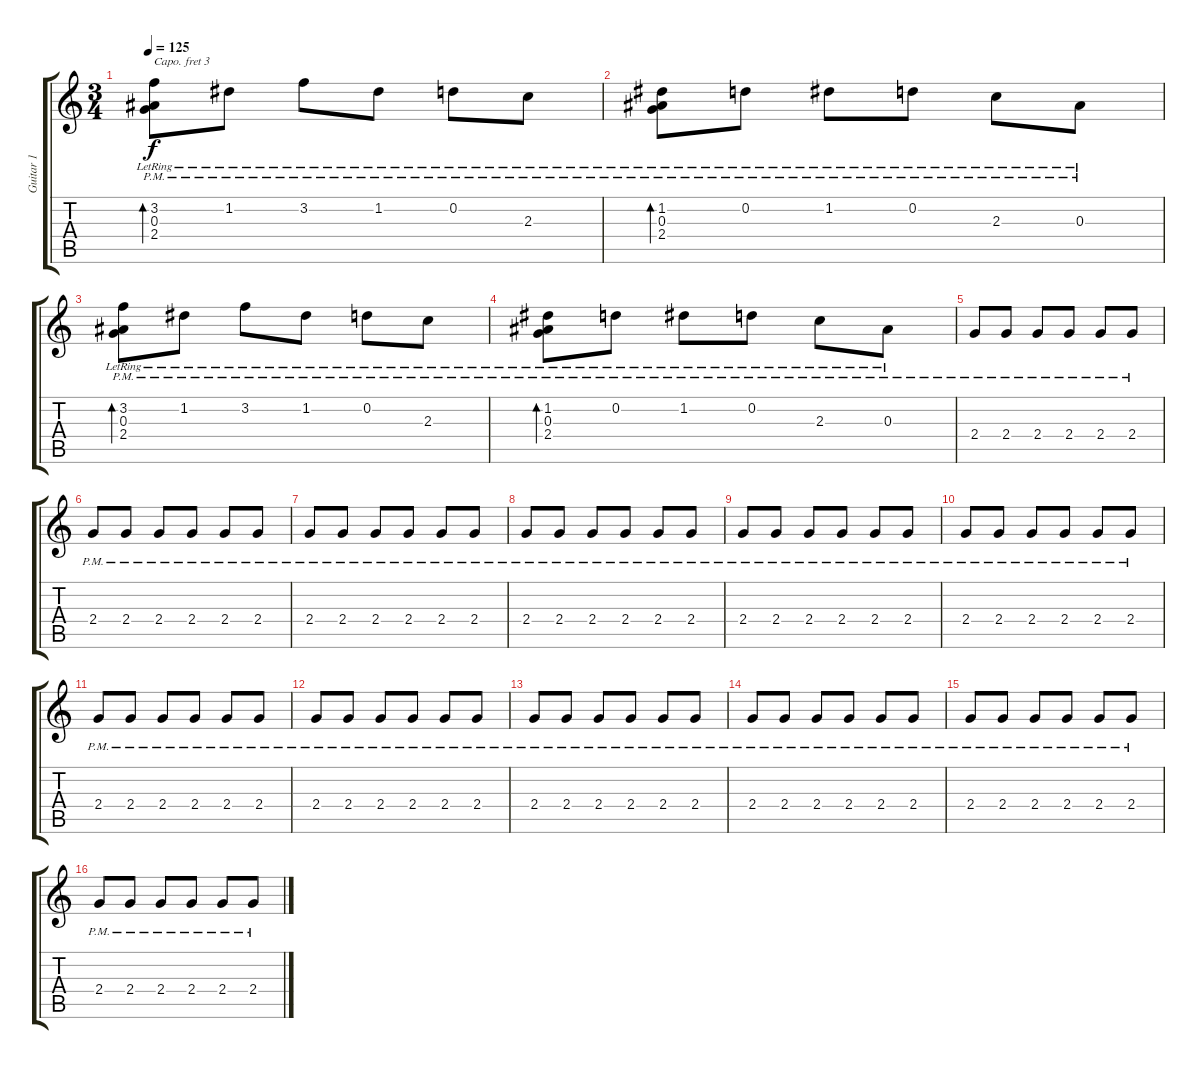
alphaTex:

\track ("Guitar 1" "Guitar 1") {instrument electricguitarjazz}
\staff {score tabs}
\capo 3
\tuning (E4 B3 G3 D3 A2 E2) {hide}
\ts (3 4)
\tempo 125
\clef g2
\ks c
(3.2{pm lr} 0.3{pm lr} 2.4{pm lr}).8{bd 240 dy f} 1.2{pm lr}.8 3.2{pm lr}.8 1.2{pm lr}.8 0.2{pm lr}.8 2.3{pm lr}.8 |
(1.2{pm lr} 0.3{pm lr} 2.4{pm lr}).8{bd 240} 0.2{pm lr}.8 1.2{pm lr}.8 0.2{pm lr}.8 2.3{pm lr}.8 0.3{pm lr}.8 |
(3.2{pm lr} 0.3{pm lr} 2.4{pm lr}).8{bd 240} 1.2{pm lr}.8 3.2{pm lr}.8 1.2{pm lr}.8 0.2{pm lr}.8 2.3{pm lr}.8 |
(1.2{pm lr} 0.3{pm lr} 2.4{pm lr}).8{bd 240} 0.2{pm lr}.8 1.2{pm lr}.8 0.2{pm lr}.8 2.3{pm lr}.8 0.3{pm lr}.8 |
2.4{pm}.8 2.4{pm}.8 2.4{pm}.8 2.4{pm}.8 2.4{pm}.8 2.4{pm}.8 |
2.4{pm}.8 2.4{pm}.8 2.4{pm}.8 2.4{pm}.8 2.4{pm}.8 2.4{pm}.8 |
2.4{pm}.8 2.4{pm}.8 2.4{pm}.8 2.4{pm}.8 2.4{pm}.8 2.4{pm}.8 |
2.4{pm}.8 2.4{pm}.8 2.4{pm}.8 2.4{pm}.8 2.4{pm}.8 2.4{pm}.8 |
2.4{pm}.8 2.4{pm}.8 2.4{pm}.8 2.4{pm}.8 2.4{pm}.8 2.4{pm}.8 |
2.4{pm}.8 2.4{pm}.8 2.4{pm}.8 2.4{pm}.8 2.4{pm}.8 2.4{pm}.8 |
2.4{pm}.8 2.4{pm}.8 2.4{pm}.8 2.4{pm}.8 2.4{pm}.8 2.4{pm}.8 |
2.4{pm}.8 2.4{pm}.8 2.4{pm}.8 2.4{pm}.8 2.4{pm}.8 2.4{pm}.8 |
2.4{pm}.8 2.4{pm}.8 2.4{pm}.8 2.4{pm}.8 2.4{pm}.8 2.4{pm}.8 |
2.4{pm}.8 2.4{pm}.8 2.4{pm}.8 2.4{pm}.8 2.4{pm}.8 2.4{pm}.8 |
2.4{pm}.8 2.4{pm}.8 2.4{pm}.8 2.4{pm}.8 2.4{pm}.8 2.4{pm}.8 |
2.4{pm}.8 2.4{pm}.8 2.4{pm}.8 2.4{pm}.8 2.4{pm}.8 2.4{pm}.8
